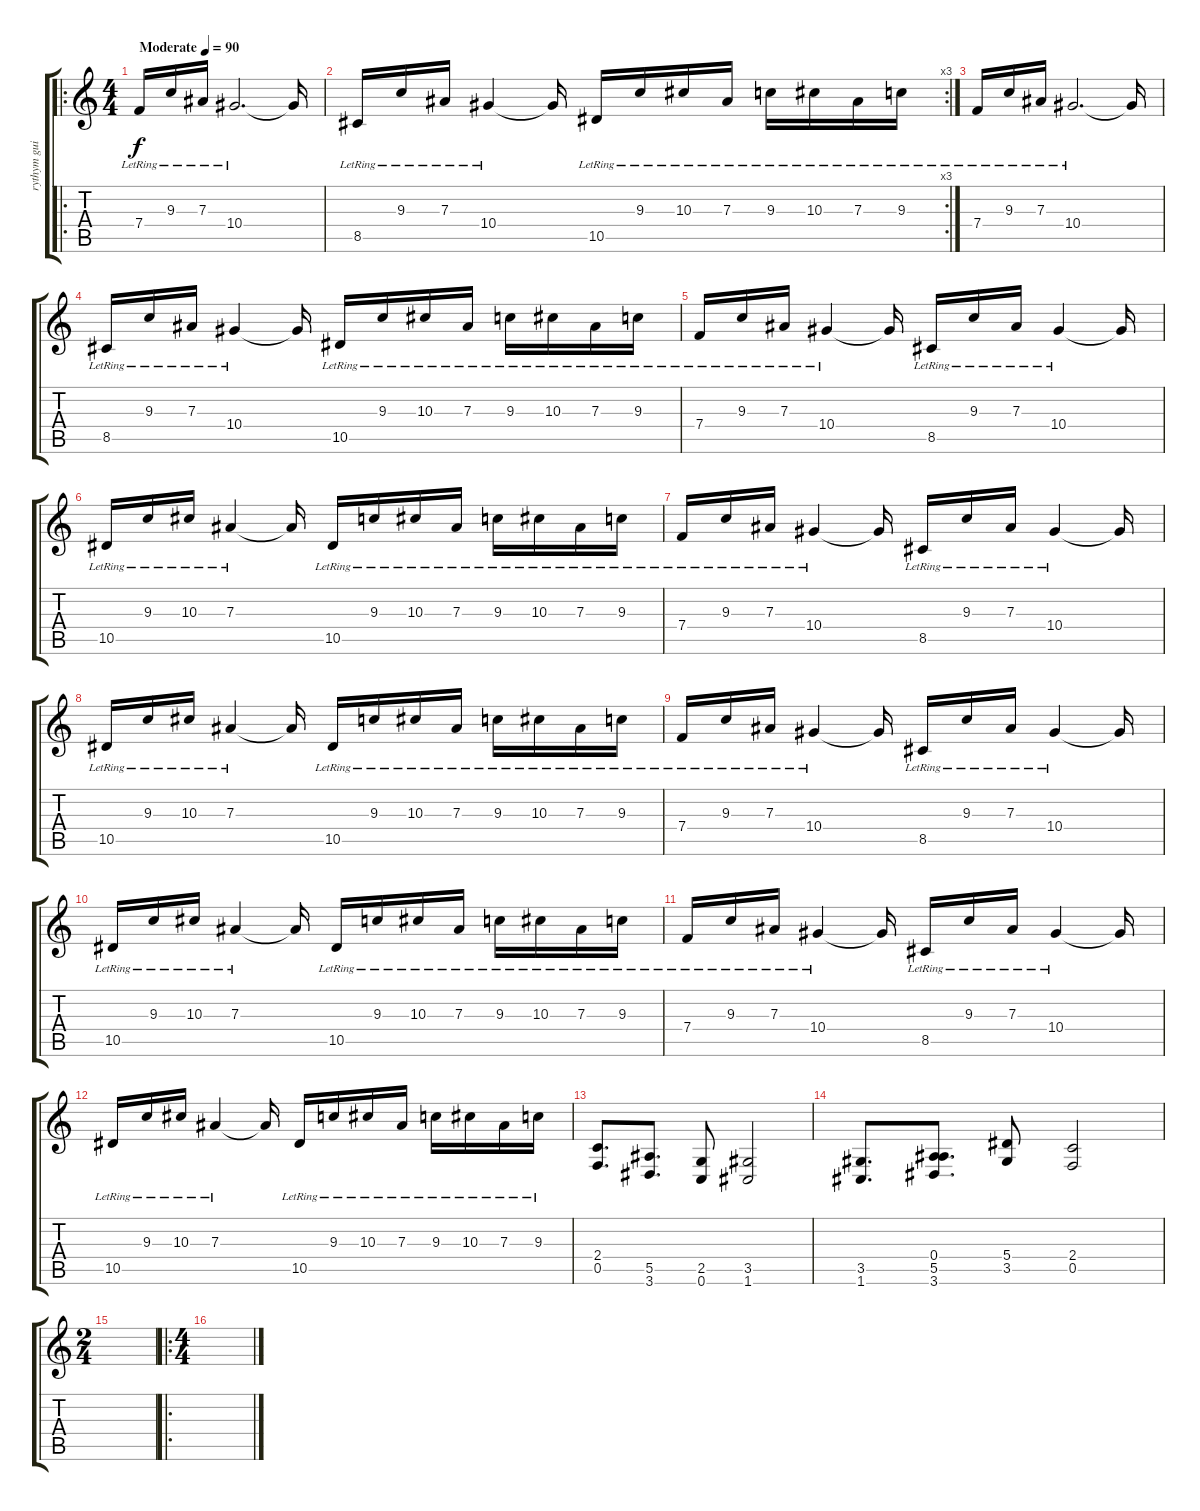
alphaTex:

\track ("rythym guitar" "rythym gui") {instrument electricguitarjazz}
\staff {score tabs}
\tuning (C4 G3 Eb3 Bb2 F2 C2) {hide}
\ro
\ts (4 4)
\tempo (90 "Moderate")
\clef g2
\ks c
7.4{lr}.16{dy f instrument electricguitarjazz} 9.3{lr}.16 7.3{lr}.16 10.4{lr}.2{d} 10.4{t}.16 |
\rc 3
8.5{lr}.16 9.3{lr}.16 7.3{lr}.16 10.4{lr}.4 10.4{t}.16 10.5{lr}.16 9.3{lr}.16 10.3{lr}.16 7.3{lr}.16 9.3{lr}.16 10.3{lr}.16 7.3{lr}.16 9.3{lr}.16 |
7.4{lr}.16 9.3{lr}.16 7.3{lr}.16 10.4{lr}.2{d} 10.4{t}.16 |
8.5{lr}.16 9.3{lr}.16 7.3{lr}.16 10.4{lr}.4 10.4{t}.16 10.5{lr}.16 9.3{lr}.16 10.3{lr}.16 7.3{lr}.16 9.3{lr}.16 10.3{lr}.16 7.3{lr}.16 9.3{lr}.16 |
7.4{lr}.16 9.3{lr}.16 7.3{lr}.16 10.4{lr}.4 10.4{t}.16 8.5{lr}.16 9.3{lr}.16 7.3{lr}.16 10.4{lr}.4 10.4{t}.16 |
10.5{lr}.16 9.3{lr}.16 10.3{lr}.16 7.3{lr}.4 7.3{t}.16 10.5{lr}.16 9.3{lr}.16 10.3{lr}.16 7.3{lr}.16 9.3{lr}.16 10.3{lr}.16 7.3{lr}.16 9.3{lr}.16 |
7.4{lr}.16 9.3{lr}.16 7.3{lr}.16 10.4{lr}.4 10.4{t}.16 8.5{lr}.16 9.3{lr}.16 7.3{lr}.16 10.4{lr}.4 10.4{t}.16 |
10.5{lr}.16 9.3{lr}.16 10.3{lr}.16 7.3{lr}.4 7.3{t}.16 10.5{lr}.16 9.3{lr}.16 10.3{lr}.16 7.3{lr}.16 9.3{lr}.16 10.3{lr}.16 7.3{lr}.16 9.3{lr}.16 |
7.4{lr}.16 9.3{lr}.16 7.3{lr}.16 10.4{lr}.4 10.4{t}.16 8.5{lr}.16 9.3{lr}.16 7.3{lr}.16 10.4{lr}.4 10.4{t}.16 |
10.5{lr}.16 9.3{lr}.16 10.3{lr}.16 7.3{lr}.4 7.3{t}.16 10.5{lr}.16 9.3{lr}.16 10.3{lr}.16 7.3{lr}.16 9.3{lr}.16 10.3{lr}.16 7.3{lr}.16 9.3{lr}.16 |
7.4{lr}.16 9.3{lr}.16 7.3{lr}.16 10.4{lr}.4 10.4{t}.16 8.5{lr}.16 9.3{lr}.16 7.3{lr}.16 10.4{lr}.4 10.4{t}.16 |
10.5{lr}.16 9.3{lr}.16 10.3{lr}.16 7.3{lr}.4 7.3{t}.16 10.5{lr}.16 9.3{lr}.16 10.3{lr}.16 7.3{lr}.16 9.3{lr}.16 10.3{lr}.16 7.3{lr}.16 9.3{lr}.16 |
(2.4 0.5).8{d instrument distortionguitar} (5.5 3.6).8{d} (2.5 0.6).8 (3.5 1.6).2 |
(3.5 1.6).8{d} (0.4 5.5 3.6).8{d} (5.4 3.5).8 (2.4 0.5).2 |
\ts (2 4)
|
\ro
\ts (4 4)
